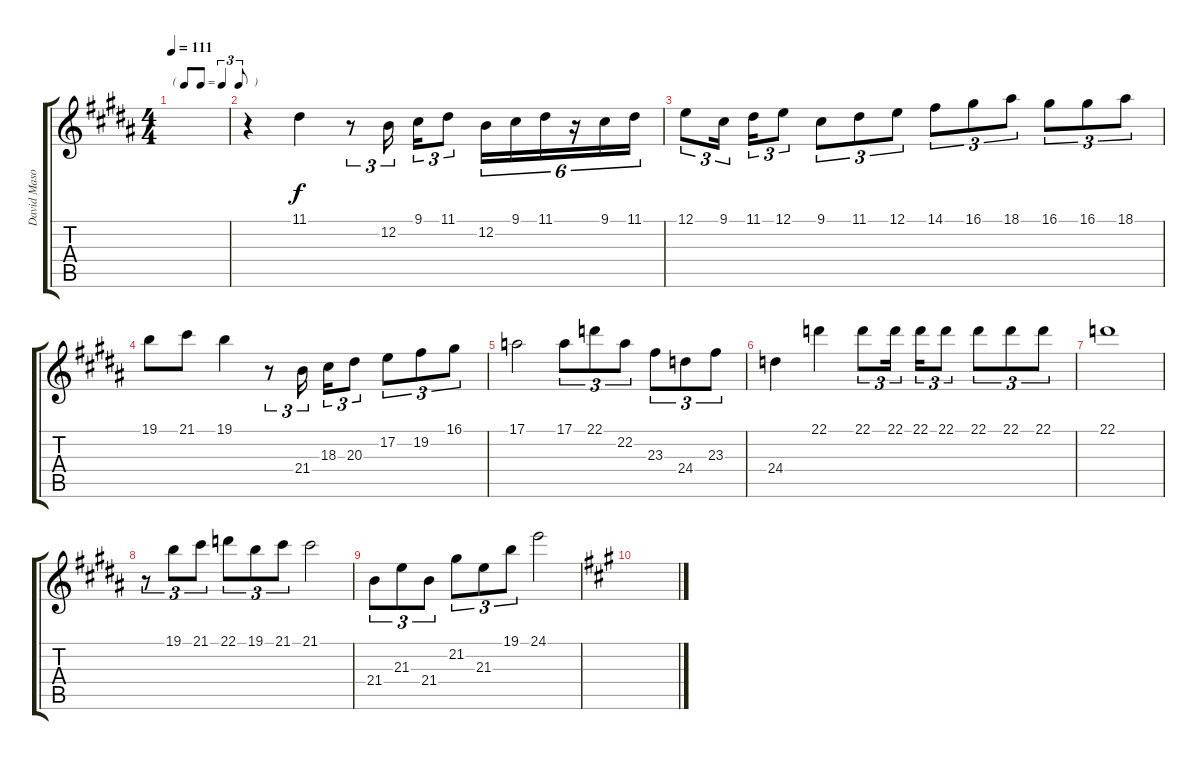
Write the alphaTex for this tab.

\track ("David Mason - piccolo trumpet" "David Maso") {instrument piccolo}
\staff {score tabs}
\tuning (E4 B3 G3 D3 A2 E2) {hide}
\ts (4 4)
\tf triplet8th
\tempo 111
\clef g2
\ks b
|
r.4 11.1.4 r.8{tu (3 2)} 12.2.16{tu (3 2)} 9.1.16{tu (3 2)} 11.1.8{tu (3 2)} 12.2.16{tu (6 4)} 9.1.16{tu (6 4)} 11.1.16{tu (6 4)} r.16{tu (6 4)} 9.1.16{tu (6 4)} 11.1.16{tu (6 4)} |
12.1.8{tu (3 2)} 9.1.16{tu (3 2)} 11.1.16{tu (3 2)} 12.1.8{tu (3 2)} 9.1.8{tu (3 2)} 11.1.8{tu (3 2)} 12.1.8{tu (3 2)} 14.1.8{tu (3 2)} 16.1.8{tu (3 2)} 18.1.8{tu (3 2)} 16.1.8{tu (3 2)} 16.1.8{tu (3 2)} 18.1.8{tu (3 2)} |
19.1.8 21.1.8 19.1.4 r.8{tu (3 2)} 21.4.16{tu (3 2)} 18.3.16{tu (3 2)} 20.3.8{tu (3 2)} 17.2.8{tu (3 2)} 19.2.8{tu (3 2)} 16.1.8{tu (3 2)} |
17.1.2 17.1.8{tu (3 2)} 22.1.8{tu (3 2)} 22.2.8{tu (3 2)} 23.3.8{tu (3 2)} 24.4.8{tu (3 2)} 23.3.8{tu (3 2)} |
24.4.4 22.1.4 22.1.8{tu (3 2)} 22.1.16{tu (3 2)} 22.1.16{tu (3 2)} 22.1.8{tu (3 2)} 22.1.8{tu (3 2)} 22.1.8{tu (3 2)} 22.1.8{tu (3 2)} |
22.1.1 |
r.8{tu (3 2)} 19.1.8{tu (3 2)} 21.1.8{tu (3 2)} 22.1.8{tu (3 2)} 19.1.8{tu (3 2)} 21.1.8{tu (3 2)} 21.1.2 |
21.4.8{tu (3 2)} 21.3.8{tu (3 2)} 21.4.8{tu (3 2)} 21.2.8{tu (3 2)} 21.3.8{tu (3 2)} 19.1.8{tu (3 2)} 24.1.2 |
\ks a
